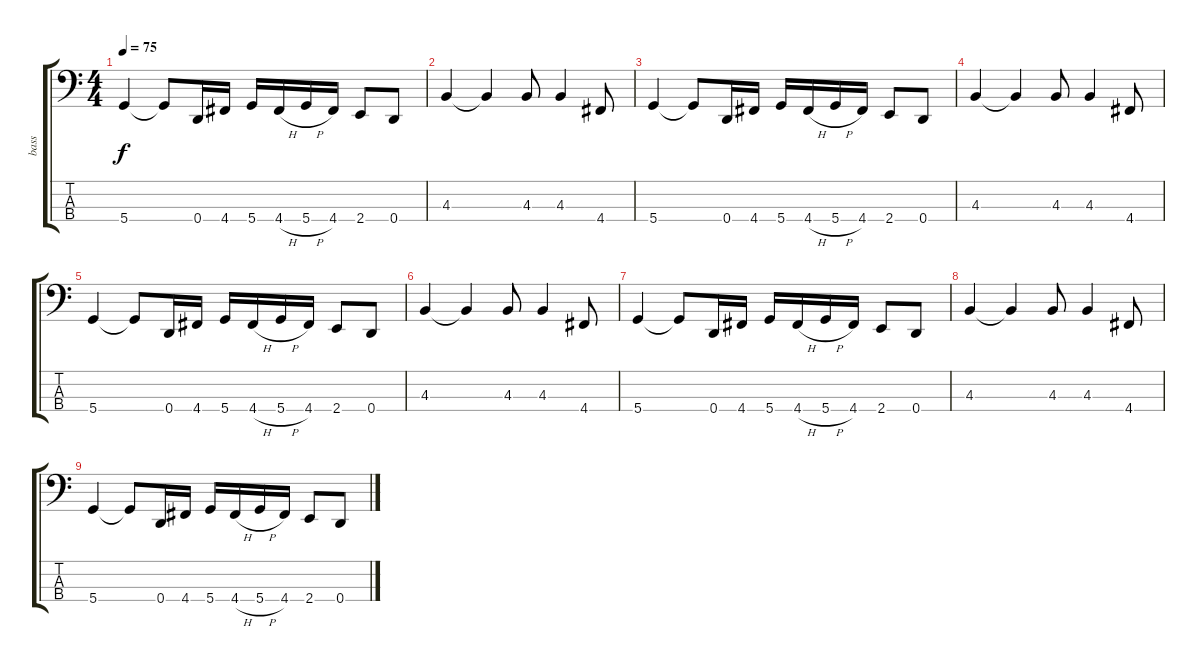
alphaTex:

\track ("bass" "bass") {instrument electricbassfinger}
\staff {score tabs}
\tuning (F2 C2 G1 D1) {hide}
\ts (4 4)
\tempo 75
\clef f4
\ks c
5.4.4{dy f} 5.4{t}.8 0.4.16 4.4.16 5.4.16 4.4{h}.16 5.4{h}.16 4.4.16 2.4.8 0.4.8 |
4.3.4 4.3{t}.4 4.3.8 4.3.4 4.4.8 |
5.4.4 5.4{t}.8 0.4.16 4.4.16 5.4.16 4.4{h}.16 5.4{h}.16 4.4.16 2.4.8 0.4.8 |
4.3.4 4.3{t}.4 4.3.8 4.3.4 4.4.8 |
5.4.4 5.4{t}.8 0.4.16 4.4.16 5.4.16 4.4{h}.16 5.4{h}.16 4.4.16 2.4.8 0.4.8 |
4.3.4{volume 15} 4.3{t}.4 4.3.8{volume 14} 4.3.4 4.4.8 |
5.4.4{volume 12} 5.4{t}.8 0.4.16 4.4.16 5.4.16 4.4{h}.16 5.4{h}.16 4.4.16 2.4.8 0.4.8 |
4.3.4{volume 9} 4.3{t}.4 4.3.8{volume 7} 4.3.4 4.4.8 |
5.4.4{volume 5} 5.4{t}.8 0.4.16 4.4.16 5.4.16{volume 3} 4.4{h}.16 5.4{h}.16 4.4.16 2.4.8 0.4.8
